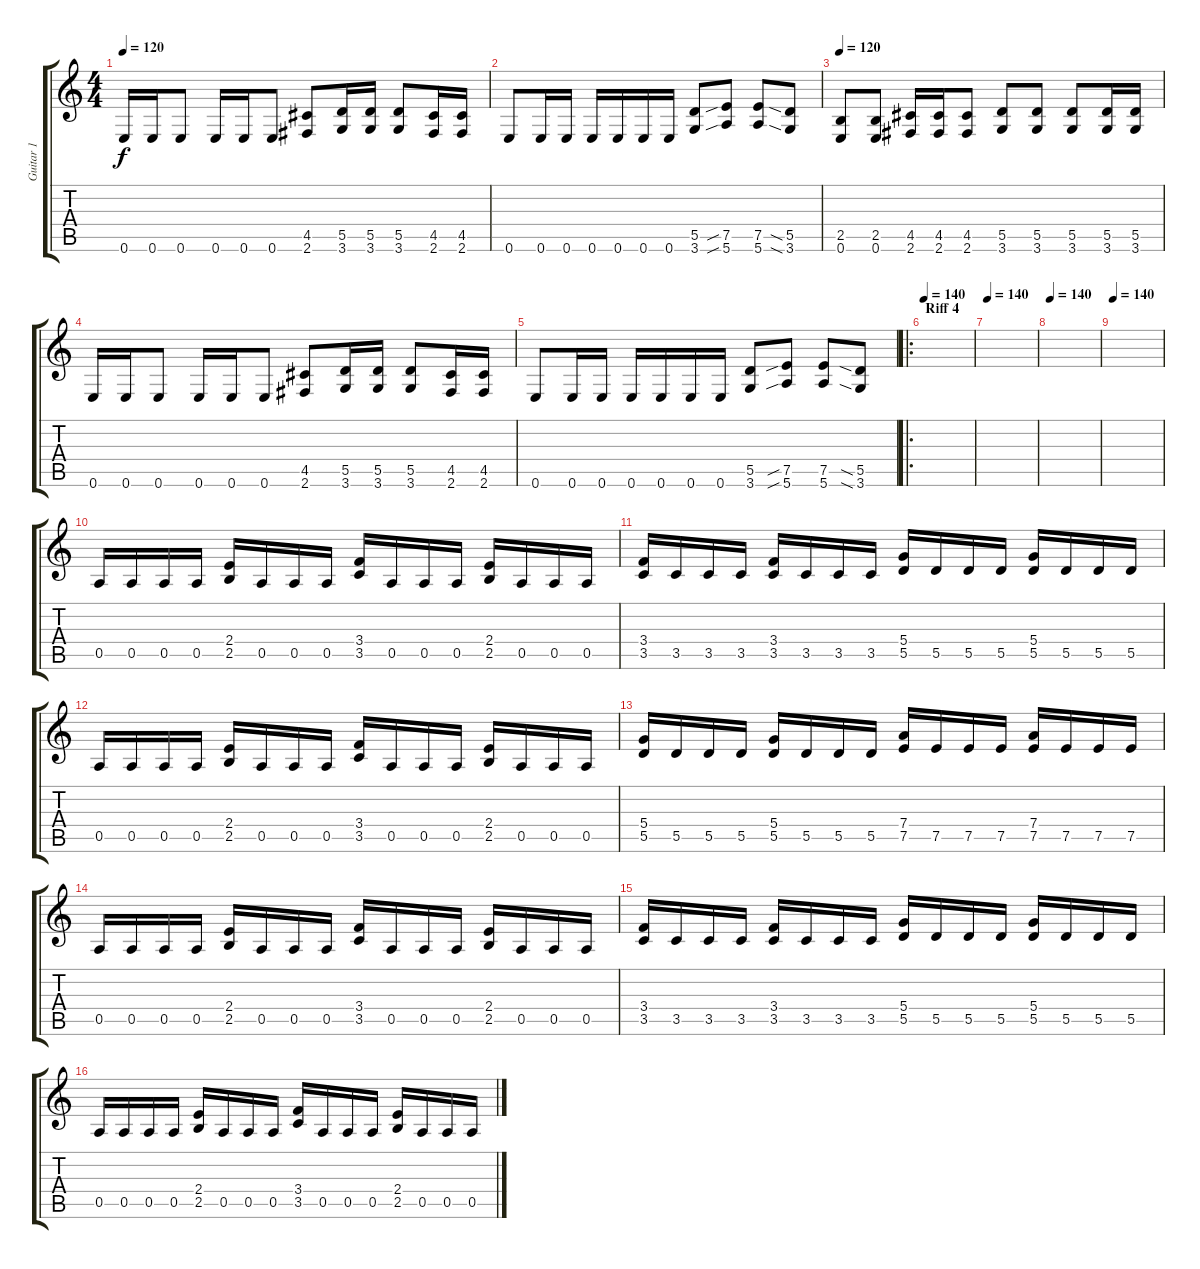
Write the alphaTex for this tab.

\track ("Guitar 1" "Guitar 1") {instrument overdrivenguitar}
\staff {score tabs}
\tuning (E4 B3 G3 D3 A2 E2) {hide}
\ts (4 4)
\tempo 120
\clef g2
\ks c
0.6.16{dy f} 0.6.16 0.6.8 0.6.16 0.6.16 0.6.8 (4.5 2.6).8 (5.5 3.6).16 (5.5 3.6).16 (5.5 3.6).8 (4.5 2.6).16 (4.5 2.6).16 |
0.6.8 0.6.16 0.6.16 0.6.16 0.6.16 0.6.16 0.6.16 (5.5 3.6).8 (7.5{sib} 5.6{sib}).8 (7.5 5.6).8 (5.5{sia} 3.6{sia}).8 |
\tempo 120
(2.5 0.6).8 (2.5 0.6).8 (4.5 2.6).16 (4.5 2.6).16 (4.5 2.6).8 (5.5 3.6).8 (5.5 3.6).8 (5.5 3.6).8 (5.5 3.6).16 (5.5 3.6).16 |
0.6.16 0.6.16 0.6.8 0.6.16 0.6.16 0.6.8 (4.5 2.6).8 (5.5 3.6).16 (5.5 3.6).16 (5.5 3.6).8 (4.5 2.6).16 (4.5 2.6).16 |
0.6.8 0.6.16 0.6.16 0.6.16 0.6.16 0.6.16 0.6.16 (5.5 3.6).8 (7.5{sib} 5.6{sib}).8 (7.5 5.6).8 (5.5{sia} 3.6{sia}).8 |
\ro
\section ("" "Riff 4 ")
\tempo 140
|
\tempo 140
|
\tempo 140
|
\tempo 140
|
0.5.16 0.5.16 0.5.16 0.5.16 (2.4 2.5).16 0.5.16 0.5.16 0.5.16 (3.4 3.5).16 0.5.16 0.5.16 0.5.16 (2.4 2.5).16 0.5.16 0.5.16 0.5.16 |
(3.4 3.5).16 3.5.16 3.5.16 3.5.16 (3.4 3.5).16 3.5.16 3.5.16 3.5.16 (5.4 5.5).16 5.5.16 5.5.16 5.5.16 (5.4 5.5).16 5.5.16 5.5.16 5.5.16 |
0.5.16 0.5.16 0.5.16 0.5.16 (2.4 2.5).16 0.5.16 0.5.16 0.5.16 (3.4 3.5).16 0.5.16 0.5.16 0.5.16 (2.4 2.5).16 0.5.16 0.5.16 0.5.16 |
(5.4 5.5).16 5.5.16 5.5.16 5.5.16 (5.4 5.5).16 5.5.16 5.5.16 5.5.16 (7.4 7.5).16 7.5.16 7.5.16 7.5.16 (7.4 7.5).16 7.5.16 7.5.16 7.5.16 |
0.5.16 0.5.16 0.5.16 0.5.16 (2.4 2.5).16 0.5.16 0.5.16 0.5.16 (3.4 3.5).16 0.5.16 0.5.16 0.5.16 (2.4 2.5).16 0.5.16 0.5.16 0.5.16 |
(3.4 3.5).16 3.5.16 3.5.16 3.5.16 (3.4 3.5).16 3.5.16 3.5.16 3.5.16 (5.4 5.5).16 5.5.16 5.5.16 5.5.16 (5.4 5.5).16 5.5.16 5.5.16 5.5.16 |
0.5.16 0.5.16 0.5.16 0.5.16 (2.4 2.5).16 0.5.16 0.5.16 0.5.16 (3.4 3.5).16 0.5.16 0.5.16 0.5.16 (2.4 2.5).16 0.5.16 0.5.16 0.5.16
